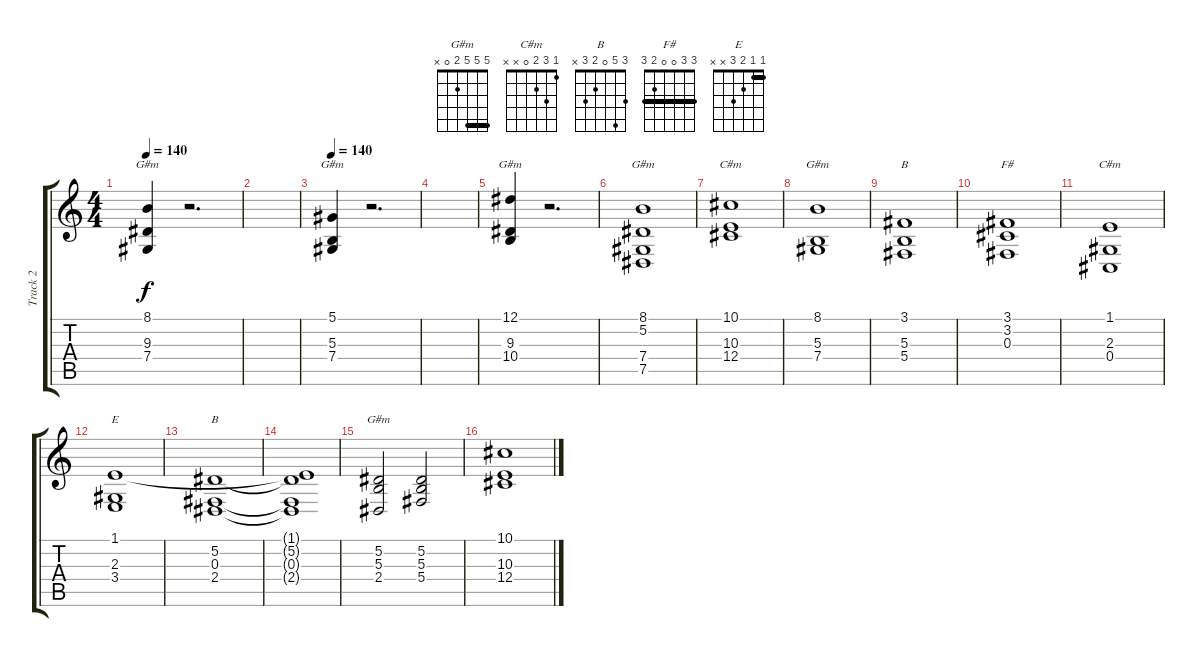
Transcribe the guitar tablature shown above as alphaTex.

\track ("Track 2" "Track 2") {instrument stringensemble1}
\staff {score tabs}
\tuning (Eb4 Bb3 Gb3 Db3 Ab2 Eb2) {hide}
\chord ("G#m" 8 10 9 7 0 x) {firstfret 7}
\chord ("G#m" 5 5 5 7 7 5) {firstfret 5 barre 5}
\chord ("G#m" 12 10 9 10 0 x) {firstfret 9}
\chord ("G#m" 8 5 5 7 7 5) {firstfret 5 barre 5}
\chord ("C#m" 10 10 10 12 12 10) {firstfret 10 barre 10}
\chord ("G#m" 8 5 5 7 0 x) {firstfret 5 barre 5}
\chord ("B" 3 5 5 5 3 x) {barre 3}
\chord ("F#" 3 3 0 0 2 3) {barre 3}
\chord ("C#m" 1 3 2 0 x x)
\chord ("E" 1 1 2 3 x x) {barre 1}
\chord ("B" 3 5 0 2 3 x)
\chord ("G#m" 5 5 5 2 0 x) {barre 5}
\ts (4 4)
\tempo 140
\clef g2
\ks aminor
(8.1 9.3 7.4).4{ch "G#m" dy f} r.2{d} |
|
\tempo 140
(5.1 5.3 7.4).4{ch "G#m" volume 12} r.2{d} |
|
(12.1 9.3 10.4).4{ch "G#m"} r.2{d} |
(8.1 5.2 7.4 7.5).1{ch "G#m"} |
(10.1 10.3 12.4).1{ch "C#m"} |
(8.1 5.3 7.4).1{ch "G#m"} |
(3.1 5.3 5.4).1{ch "B"} |
(3.1 3.2 0.3).1{ch "F#"} |
(1.1 2.3 0.4).1{ch "C#m"} |
(1.1 2.3 3.4).1{ch "E"} |
(5.2 0.3 2.4).1{ch "B"} |
(1.1{t} 5.2{t} 0.3{t} 2.4{t}).1 |
(5.2 5.3 2.4).2{ch "G#m"} (5.2 5.3 5.4).2 |
(10.1 10.3 12.4).1
